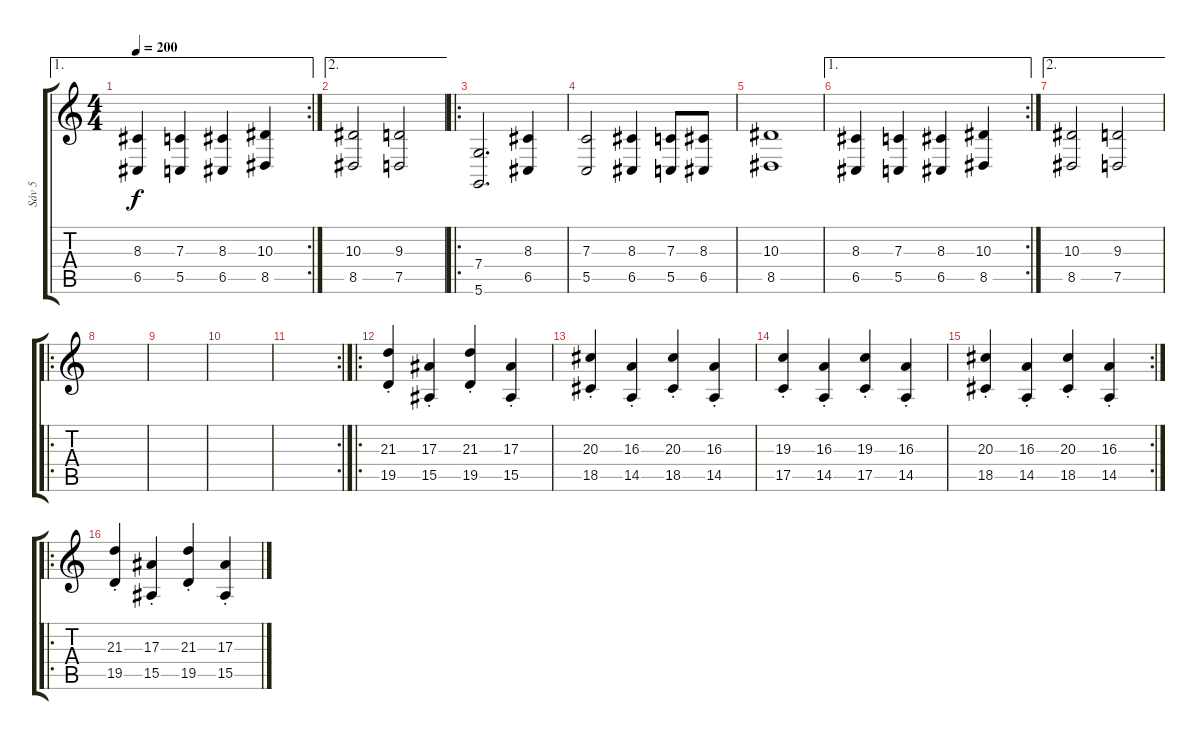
\track ("Sáv 5" "Sáv 5") {instrument stringensemble1}
\staff {score tabs}
\tuning (D4 A3 F3 C3 G2 D2) {hide}
\ae 1
\rc 2
\ts (4 4)
\tempo 200
\clef g2
\ks c
(8.3 6.5).4{dy f} (7.3 5.5).4 (8.3 6.5).4 (10.3 8.5).4 |
\ae 2
(10.3 8.5).2 (9.3 7.5).2 |
\ro
(7.4 5.6).2{d} (8.3 6.5).4 |
(7.3 5.5).2 (8.3 6.5).4 (7.3 5.5).8 (8.3 6.5).8 |
(10.3 8.5).1 |
\ae 1
\rc 2
(8.3 6.5).4 (7.3 5.5).4 (8.3 6.5).4 (10.3 8.5).4 |
\ae 2
(10.3 8.5).2 (9.3 7.5).2 |
\ro
|
|
|
\rc 2
|
\ro
(21.3{st} 19.5{st}).4{volume 16} (17.3{st} 15.5{st}).4 (21.3{st} 19.5{st}).4 (17.3{st} 15.5{st}).4 |
(20.3{st} 18.5{st}).4 (16.3{st} 14.5{st}).4 (20.3{st} 18.5{st}).4 (16.3{st} 14.5{st}).4 |
(19.3{st} 17.5{st}).4 (16.3{st} 14.5{st}).4 (19.3{st} 17.5{st}).4 (16.3{st} 14.5{st}).4 |
\rc 2
(20.3{st} 18.5{st}).4 (16.3{st} 14.5{st}).4 (20.3{st} 18.5{st}).4 (16.3{st} 14.5{st}).4 |
\ro
(21.3{st} 19.5{st}).4{volume 16} (17.3{st} 15.5{st}).4 (21.3{st} 19.5{st}).4 (17.3{st} 15.5{st}).4
